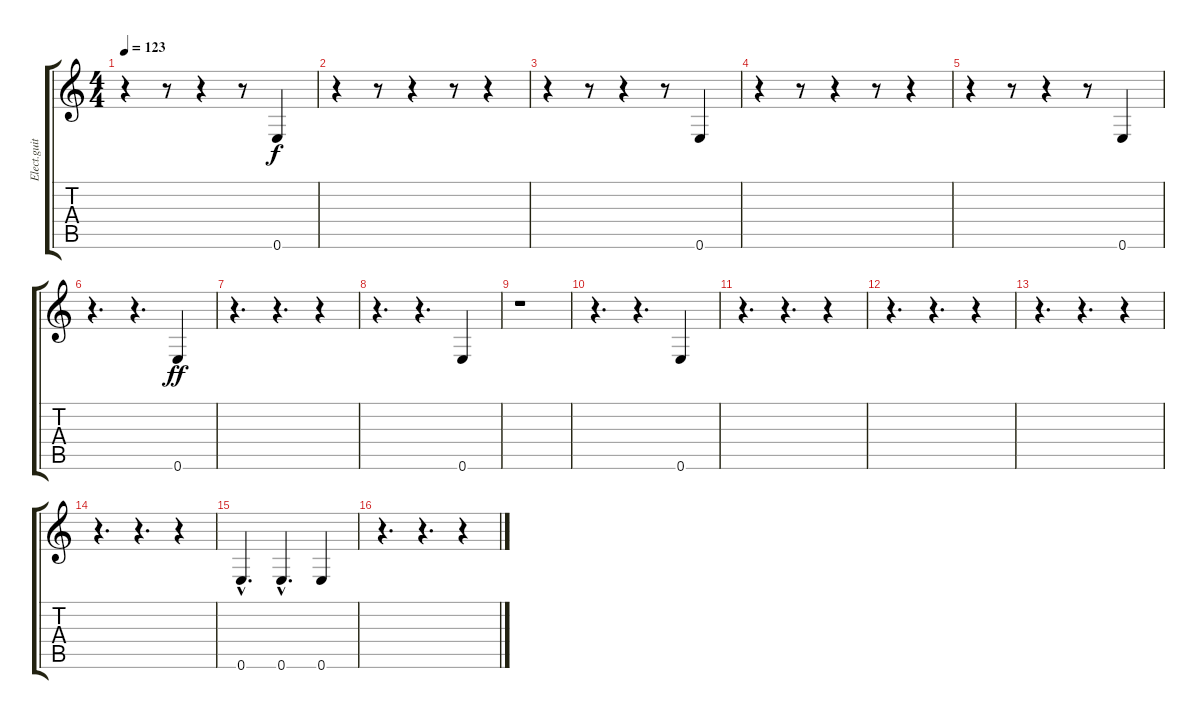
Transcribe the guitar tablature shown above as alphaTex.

\track ("Elect.guitar (jazz) " "Elect.guit") {instrument electricguitarjazz}
\staff {score tabs}
\tuning (E4 B3 G3 D3 A2 E2) {hide}
\ts (4 4)
\tempo 123
\clef g2
\ks c
r.4{dy f} r.8 r.4 r.8 0.6.4 |
r.4 r.8 r.4 r.8 r.4 |
r.4 r.8 r.4 r.8 0.6.4 |
r.4 r.8 r.4 r.8 r.4 |
r.4 r.8 r.4 r.8 0.6.4 |
r.4{d} r.4{d} 0.6.4{dy ff} |
r.4{d} r.4{d} r.4 |
r.4{d} r.4{d} 0.6.4 |
r.1 |
r.4{d} r.4{d} 0.6.4 |
r.4{d} r.4{d} r.4 |
r.4{d} r.4{d} r.4 |
r.4{d} r.4{d} r.4 |
r.4{d} r.4{d} r.4 |
0.6{hac}.4{d} 0.6{hac}.4{d} 0.6.4 |
r.4{d} r.4{d} r.4
